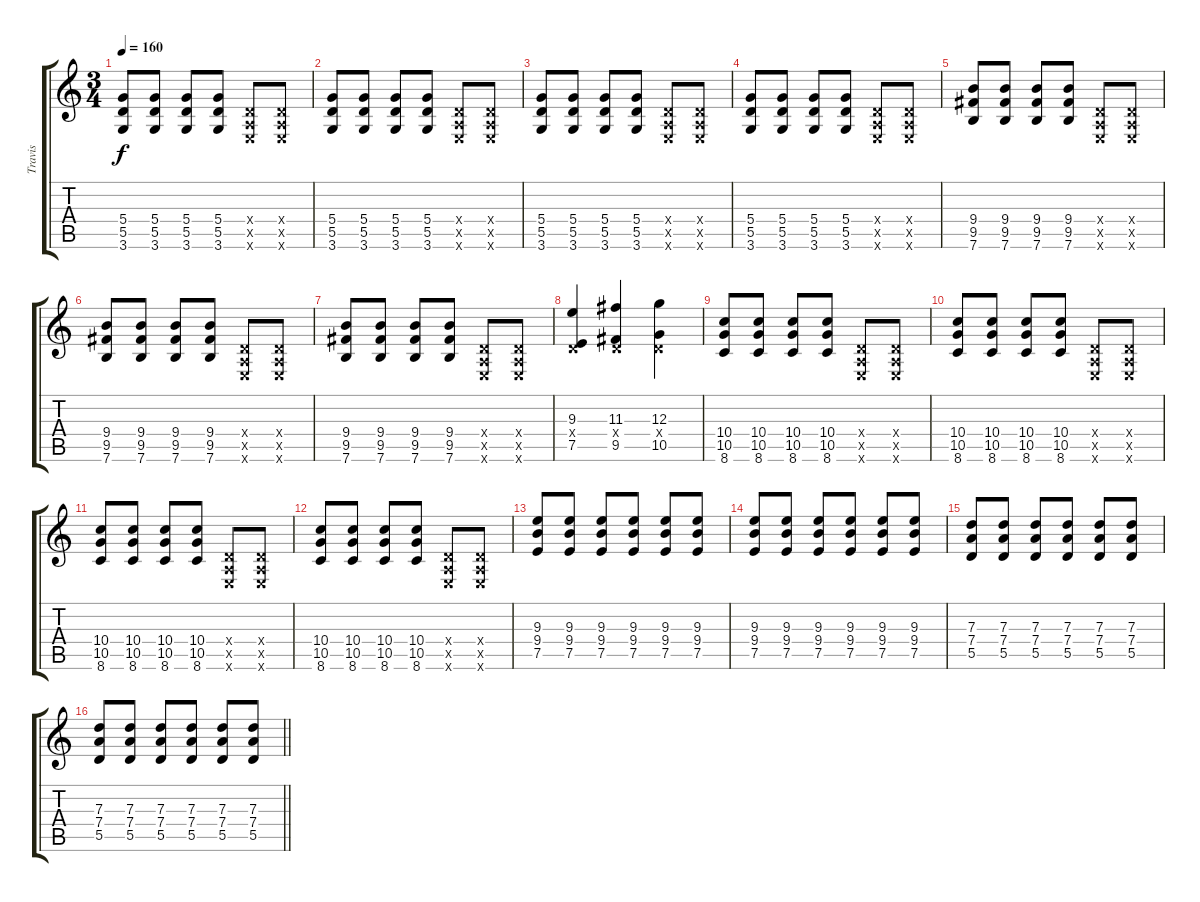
\track ("Travis" "Travis") {instrument overdrivenguitar}
\staff {score tabs}
\tuning (E4 B3 G3 D3 A2 E2) {hide}
\ts (3 4)
\tempo 160
\clef g2
\ks c
(5.4 5.5 3.6).8{dy f} (5.4 5.5 3.6).8 (5.4 5.5 3.6).8 (5.4 5.5 3.6).8 (0.4{x} 0.5{x} 0.6{x}).8 (0.4{x} 0.5{x} 0.6{x}).8 |
(5.4 5.5 3.6).8 (5.4 5.5 3.6).8 (5.4 5.5 3.6).8 (5.4 5.5 3.6).8 (0.4{x} 0.5{x} 0.6{x}).8 (0.4{x} 0.5{x} 0.6{x}).8 |
(5.4 5.5 3.6).8 (5.4 5.5 3.6).8 (5.4 5.5 3.6).8 (5.4 5.5 3.6).8 (0.4{x} 0.5{x} 0.6{x}).8 (0.4{x} 0.5{x} 0.6{x}).8 |
(5.4 5.5 3.6).8 (5.4 5.5 3.6).8 (5.4 5.5 3.6).8 (5.4 5.5 3.6).8 (0.4{x} 0.5{x} 0.6{x}).8 (0.4{x} 0.5{x} 0.6{x}).8 |
(9.4 9.5 7.6).8 (9.4 9.5 7.6).8 (9.4 9.5 7.6).8 (9.4 9.5 7.6).8 (0.4{x} 0.5{x} 0.6{x}).8 (0.4{x} 0.5{x} 0.6{x}).8 |
(9.4 9.5 7.6).8 (9.4 9.5 7.6).8 (9.4 9.5 7.6).8 (9.4 9.5 7.6).8 (0.4{x} 0.5{x} 0.6{x}).8 (0.4{x} 0.5{x} 0.6{x}).8 |
(9.4 9.5 7.6).8 (9.4 9.5 7.6).8 (9.4 9.5 7.6).8 (9.4 9.5 7.6).8 (0.4{x} 0.5{x} 0.6{x}).8 (0.4{x} 0.5{x} 0.6{x}).8 |
(9.3 0.4{x} 7.5).4 (11.3 0.4{x} 9.5).4 (12.3 0.4{x} 10.5).4 |
(10.4 10.5 8.6).8 (10.4 10.5 8.6).8 (10.4 10.5 8.6).8 (10.4 10.5 8.6).8 (0.4{x} 0.5{x} 0.6{x}).8 (0.4{x} 0.5{x} 0.6{x}).8 |
(10.4 10.5 8.6).8 (10.4 10.5 8.6).8 (10.4 10.5 8.6).8 (10.4 10.5 8.6).8 (0.4{x} 0.5{x} 0.6{x}).8 (0.4{x} 0.5{x} 0.6{x}).8 |
(10.4 10.5 8.6).8 (10.4 10.5 8.6).8 (10.4 10.5 8.6).8 (10.4 10.5 8.6).8 (0.4{x} 0.5{x} 0.6{x}).8 (0.4{x} 0.5{x} 0.6{x}).8 |
(10.4 10.5 8.6).8 (10.4 10.5 8.6).8 (10.4 10.5 8.6).8 (10.4 10.5 8.6).8 (0.4{x} 0.5{x} 0.6{x}).8 (0.4{x} 0.5{x} 0.6{x}).8 |
(9.3 9.4 7.5).8 (9.3 9.4 7.5).8 (9.3 9.4 7.5).8 (9.3 9.4 7.5).8 (9.3 9.4 7.5).8 (9.3 9.4 7.5).8 |
(9.3 9.4 7.5).8 (9.3 9.4 7.5).8 (9.3 9.4 7.5).8 (9.3 9.4 7.5).8 (9.3 9.4 7.5).8 (9.3 9.4 7.5).8 |
(7.3 7.4 5.5).8 (7.3 7.4 5.5).8 (7.3 7.4 5.5).8 (7.3 7.4 5.5).8 (7.3 7.4 5.5).8 (7.3 7.4 5.5).8 |
\barLineRight lightlight
(7.3 7.4 5.5).8 (7.3 7.4 5.5).8 (7.3 7.4 5.5).8 (7.3 7.4 5.5).8 (7.3 7.4 5.5).8 (7.3 7.4 5.5).8
